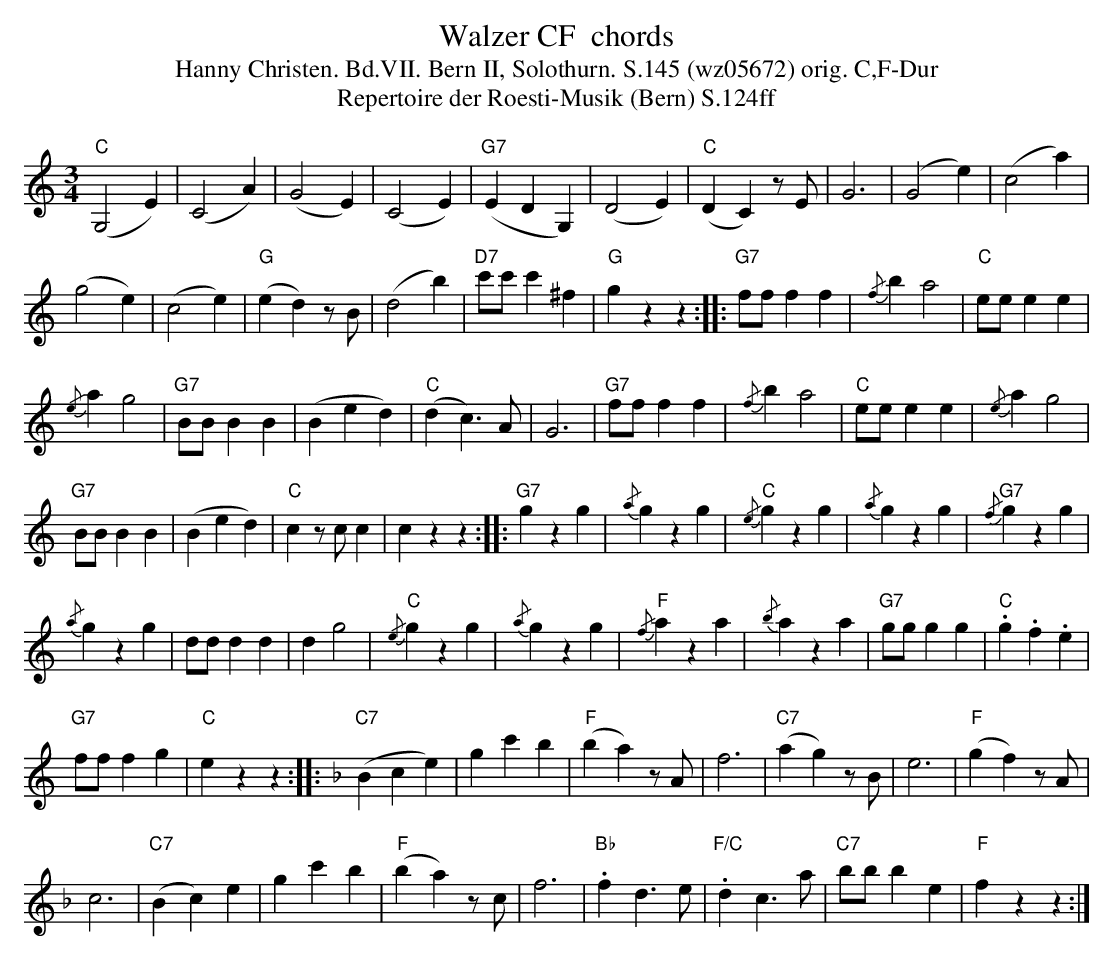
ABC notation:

X:1
T:  Walzer CF  chords
T:Hanny Christen. Bd.VII. Bern II, Solothurn. S.145 (wz05672) orig. C,F-Dur
T: Repertoire der Roesti-Musik (Bern) S.124ff
M:3/4
L:1/4
K:C %%MIDI gchordon
"C"(G,2E) | (C2A) | (G2E) | (C2E) | "G7"(EDG,) | (D2E) | "C"(DC)z/E/ | G3 | (G2e) | (c2a) |
(g2e) | (c2e) | "G"(ed)z/B/  | (d2b) | "D7"c'/c'/ c'^f | "G"gzz :: "G7"f/f/ ff | {/f}ba2 | "C"e/e/ ee |
{/e}ag2 | "G7"B/B/ BB | (Bed) | "C"(dc>)A | G3 | "G7"f/f/ff | {/f}ba2 | "C"e/e/ee | {/e}ag2 |
"G7"B/B/BB | (Bed) | "C"cz/c/c | czz :: "G7"gzg | {/a}gzg | "C"{/e}gzg | {/a}gzg | "G7"{/f}gzg |
{/a}gzg | d/d/dd | dg2 | "C"{/e}gzg | {/a}gzg | "F"{/f}aza | {/b}aza | "G7"g/g/gg | "C".g.f.e |
"G7"f/f/fg | "C"ezz :: [K:F] "C7"(Bce) | gc'b | "F"(ba)z/A/ | f3 | "C7"(ag)z/B/ | e3 | "F"(gf)z/A/ |
c3 | "C7"(Bc)e | gc'b | "F"(ba)z/c/ | f3 | "Bb".fd>e | "F/C".dc>a | "C7"b/b/be | "F"fzz :|
